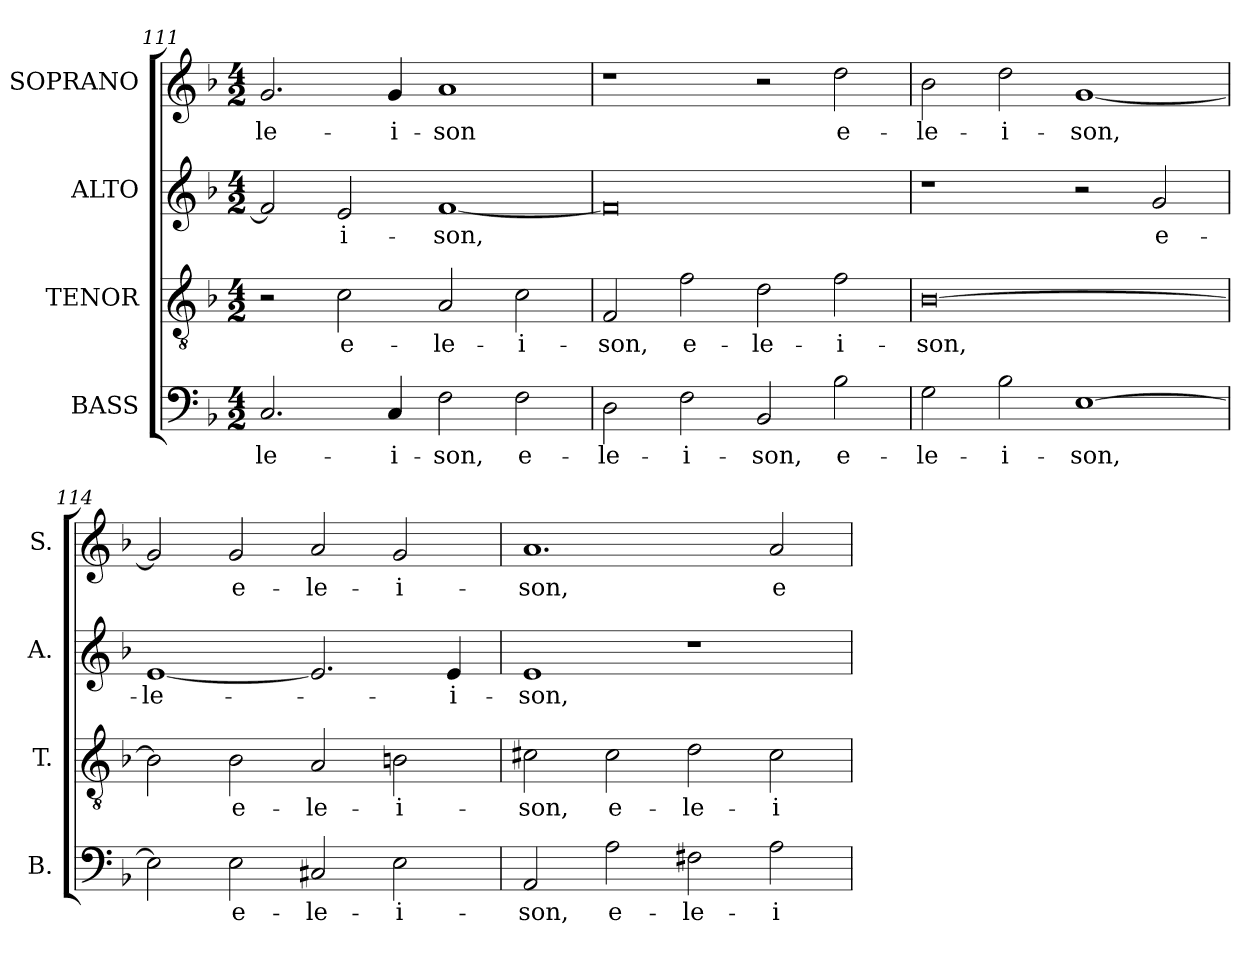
**kern	**text	**kern	**text	**kern	**text	**kern	**text
*part4	*part4	*part3	*part3	*part2	*part2	*part1	*part1
*staff4	*staff4	*staff3	*staff3	*staff2	*staff2	*staff1	*staff1
*I"BASS	*	*I"TENOR	*	*I"ALTO	*	*I"SOPRANO	*
*I'B.	*	*I'T.	*	*I'A.	*	*I'S.	*
*clefF4	*	*clefGv2	*	*clefG2	*	*clefG2	*
*	*	*ITrd7c12	*	*	*	*	*
*k[b-]	*	*k[b-]	*	*k[b-]	*	*k[b-]	*
*F:	*	*F:	*	*F:	*	*F:	*
*M4/2	*	*M4/2	*	*M4/2	*	*M4/2	*
=111	=111	=111	=111	=111	=111	=111	=111
!	!LO:LY:b:color=#000000	!	!	!	!	!	!
!	!	!	!	!	!	!	!LO:LY:b:color=#000000
2.Ci/	-le-	2r	.	2fi/]	.	2.gi/	-le-
!	!	!	!LO:LY:b:color=#000000	!	!	!	!
!	!	!	!	!	!LO:LY:b:color=#000000	!	!
.	.	2Ci\	e-	2ei/	-i-	.	.
!	!LO:LY:b:color=#000000	!	!	!	!	!	!
!	!	!	!	!	!	!	!LO:LY:b:color=#000000
4Ci/	-i-	.	.	.	.	4gi/	-i-
!	!LO:LY:b:color=#000000	!	!	!	!	!	!
!	!	!	!LO:LY:b:color=#000000	!	!	!	!
!	!	!	!	!	!LO:LY:b:color=#000000	!	!
!	!	!	!	!	!	!	!LO:LY:b:color=#000000
2Fi\	-son,	2AAi/	-le-	[1fi	-son,	1ai	-son
!	!LO:LY:b:color=#000000	!	!	!	!	!	!
!	!	!	!LO:LY:b:color=#000000	!	!	!	!
2Fi\	e-	2Ci\	-i-	.	.	.	.
!!LO:LB:g=z
=112	=112	=112	=112	=112	=112	=112	=112
!	!LO:LY:b:color=#000000	!	!	!	!	!	!
!	!	!	!LO:LY:b:color=#000000	!	!	!	!
2Di\	-le-	2FFi/	-son,	0fi]	.	1r	.
!	!LO:LY:b:color=#000000	!	!	!	!	!	!
!	!	!	!LO:LY:b:color=#000000	!	!	!	!
2Fi\	-i-	2Fi\	e-	.	.	.	.
!	!LO:LY:b:color=#000000	!	!	!	!	!	!
!	!	!	!LO:LY:b:color=#000000	!	!	!	!
2BB-i/	-son,	2Di\	-le-	.	.	2r	.
!	!LO:LY:b:color=#000000	!	!	!	!	!	!
!	!	!	!LO:LY:b:color=#000000	!	!	!	!
!	!	!	!	!	!	!	!LO:LY:b:color=#000000
2B-i\	e-	2Fi\	-i-	.	.	2ddi\	e-
=113	=113	=113	=113	=113	=113	=113	=113
!	!LO:LY:b:color=#000000	!	!	!	!	!	!
!	!	!	!LO:LY:b:color=#000000	!	!	!	!
!	!	!	!	!	!	!	!LO:LY:b:color=#000000
2Gi\	-le-	[0BB-i	-son,	1r	.	2b-i\	-le-
!	!LO:LY:b:color=#000000	!	!	!	!	!	!
!	!	!	!	!	!	!	!LO:LY:b:color=#000000
2B-i\	-i-	.	.	.	.	2ddi\	-i-
!	!LO:LY:b:color=#000000	!	!	!	!	!	!
!	!	!	!	!	!	!	!LO:LY:b:color=#000000
[1Ei	-son,	.	.	2r	.	[1gi	-son,
!	!	!	!	!	!LO:LY:b:color=#000000	!	!
.	.	.	.	2gi/	e-	.	.
=114	=114	=114	=114	=114	=114	=114	=114
!	!	!	!	!	!LO:LY:b:color=#000000	!	!
2Ei\]	.	2BB-i\]	.	[1ei	-le-	2gi/]	.
!	!LO:LY:b:color=#000000	!	!	!	!	!	!
!	!	!	!LO:LY:b:color=#000000	!	!	!	!
!	!	!	!	!	!	!	!LO:LY:b:color=#000000
2Ei\	e-	2BB-i\	e-	.	.	2gi/	e-
!	!LO:LY:b:color=#000000	!	!	!	!	!	!
!	!	!	!LO:LY:b:color=#000000	!	!	!	!
!	!	!	!	!	!	!	!LO:LY:b:color=#000000
2C#Xi/	-le-	2AAi/	-le-	2.ei/]	.	2ai/	-le-
!	!LO:LY:b:color=#000000	!	!	!	!	!	!
!	!	!	!LO:LY:b:color=#000000	!	!	!	!
!	!	!	!	!	!	!	!LO:LY:b:color=#000000
2Ei\	-i-	2BBni\	-i-	.	.	2gi/	-i-
!	!	!	!	!	!LO:LY:b:color=#000000	!	!
.	.	.	.	4ei/	-i-	.	.
=115	=115	=115	=115	=115	=115	=115	=115
!	!LO:LY:b:color=#000000	!	!	!	!	!	!
!	!	!	!LO:LY:b:color=#000000	!	!	!	!
!	!	!	!	!	!LO:LY:b:color=#000000	!	!
!	!	!	!	!	!	!	!LO:LY:b:color=#000000
2AAi/	-son,	2C#Xi\	-son,	1ei	-son,	1.ai	-son,
!	!LO:LY:b:color=#000000	!	!	!	!	!	!
!	!	!	!LO:LY:b:color=#000000	!	!	!	!
2Ai\	e-	2C#i\	e-	.	.	.	.
!	!LO:LY:b:color=#000000	!	!	!	!	!	!
!	!	!	!LO:LY:b:color=#000000	!	!	!	!
2F#Xi\	-le-	2Di\	-le-	1r	.	.	.
!	!LO:LY:b:color=#000000	!	!	!	!	!	!
!	!	!	!LO:LY:b:color=#000000	!	!	!	!
!	!	!	!	!	!	!	!LO:LY:b:color=#000000
2Ai\	-i-	2C#i\	-i-	.	.	2ai/	e-
=	=	=	=	=	=	=	=
*-	*-	*-	*-	*-	*-	*-	*-
